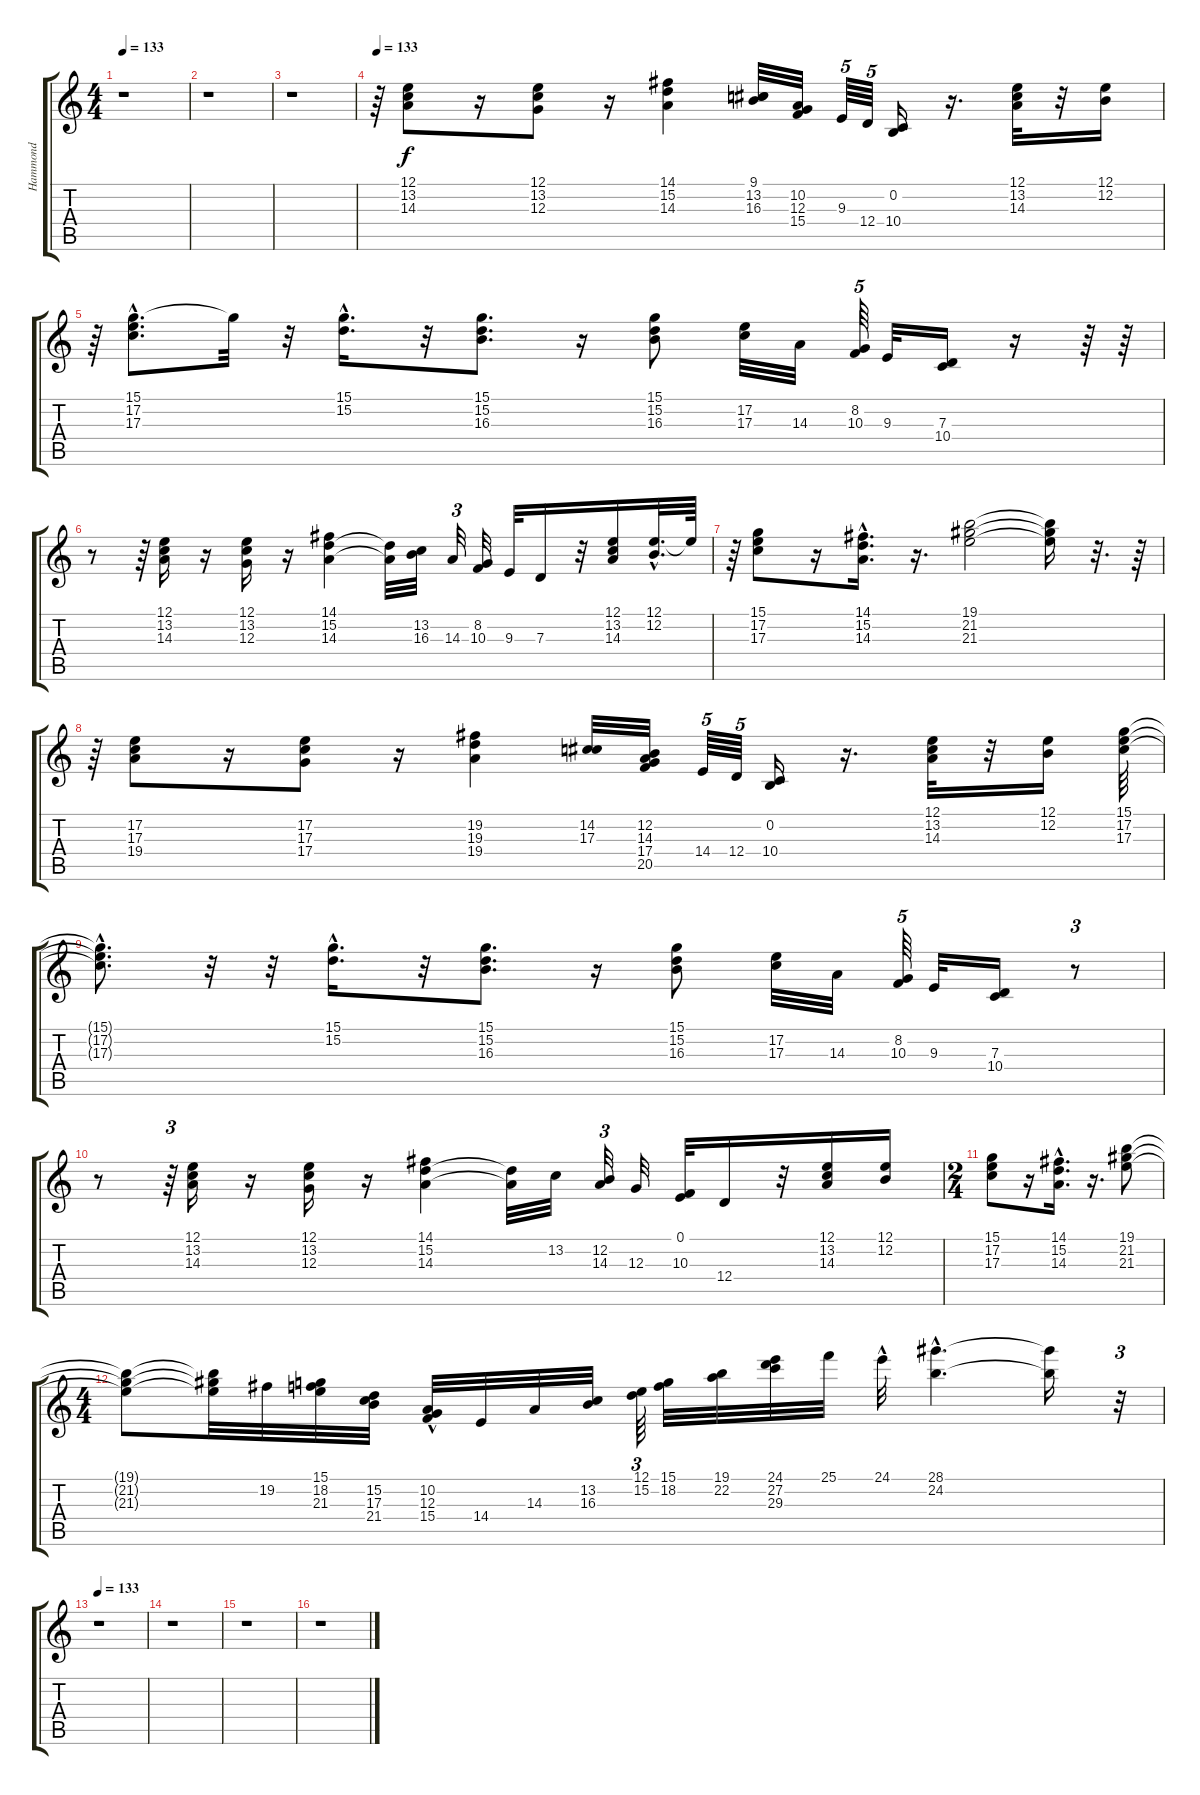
\track ("Hammond" "Hammond") {instrument drawbarorgan}
\staff {score tabs}
\tuning (E4 B3 G3 D3 A2 E2) {hide}
\ts (4 4)
\tempo 133
\clef g2
\ks c
r.1{dy f} |
r.1 |
r.1 |
\tempo 133
r.64 (12.1 13.2 14.3).8 r.16 (12.1 13.2 12.3).8 r.16 (14.1 15.2 14.3).4 (9.1 13.2 16.3).32 (10.2 12.3 15.4).32 9.3.64{tu (5 4)} 12.4.64{tu (5 4)} (0.2 10.4).16 r.16{d} (12.1 13.2 14.3).32 r.32 (12.1 12.2).16 |
r.64 (15.1{hac} 17.2{hac} 17.3{hac}).8{d} 15.1{t}.32 r.32 (15.1{hac} 15.2).16{d} r.32 (15.1 15.2 16.3).8{d} r.16 (15.1 15.2 16.3).8 (17.2 17.3).32 14.3.32 (8.2 10.3).64{tu (5 4)} 9.3.32 (7.3 10.4).16 r.16 r.64 r.64 |
r.8 r.64 (12.1 13.2 14.3).16 r.16 (12.1 13.2 12.3).16 r.16 (14.1 15.2 14.3).4 (15.2{t} 14.3{t}).32 (13.2 16.3).32 14.3.32{tu (3 2)} (8.2 10.3).32 9.3.32 7.3.16 r.32 (12.1 13.2 14.3).16 (12.1{hac} 12.2).32{d} 12.1{t}.64 |
r.64 (15.1 17.2 17.3).8 r.16 (14.1{hac} 15.2{hac} 14.3{hac}).16{d} r.16{d} (19.1 21.2 21.3).2 (19.1{t} 21.2{t} 21.3{t}).16 r.32{d} r.64 |
r.64 (17.2 17.3 19.4).8 r.16 (17.2 17.3 17.4).8 r.16 (19.2 19.3 19.4).4 (14.2 17.3).32 (12.2 14.3 17.4 20.5).32 14.4.64{tu (5 4)} 12.4.64{tu (5 4)} (0.2 10.4).16 r.16{d} (12.1 13.2 14.3).32 r.32 (12.1 12.2).16 (15.1 17.2 17.3).64 |
(15.1{hac t} 17.2{t} 17.3{t}).8{d} r.32 r.32 (15.1{hac} 15.2).16{d} r.32 (15.1 15.2 16.3).8{d} r.16 (15.1 15.2 16.3).8 (17.2 17.3).32 14.3.32 (8.2 10.3).64{tu (5 4)} 9.3.32 (7.3 10.4).16 r.8{tu (3 2)} |
r.8 r.64{tu (3 2)} (12.1 13.2 14.3).16 r.16 (12.1 13.2 12.3).16 r.16 (14.1 15.2 14.3).4 (15.2{t} 14.3{t}).32 13.2.32 (12.2 14.3).32{tu (3 2)} 12.3.32 (0.1 10.3).32 12.4.16 r.32 (12.1 13.2 14.3).16 (12.1 12.2).16 |
\ts (2 4)
(15.1 17.2 17.3).8 r.16 (14.1{hac} 15.2{hac} 14.3{hac}).16{d} r.16{d} (19.1 21.2 21.3).8 |
\ts (4 4)
(19.1{t} 21.2{t} 21.3{t}).8 (19.1{t} 21.2{t} 21.3{t}).32 19.2.32 (15.1 18.2 21.3).32 (15.2 17.3 21.4).32 (10.2 12.3 15.4{hac}).32 14.4.32 14.3.32 (13.2 16.3).32 (12.1 15.2).64{tu (3 2)} (15.1 18.2).32 (19.1 22.2).32 (24.1 27.2 29.3).32 25.1.32 24.1{hac}.32 (28.1{hac} 24.2{hac}).4{d} (28.1{t} 24.2{t}).16 r.32{tu (3 2)} |
\tempo 133
r.1 |
r.1 |
r.1 |
r.1
